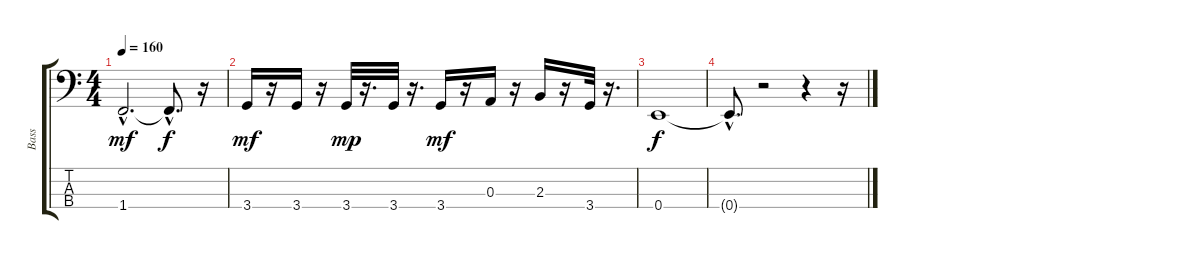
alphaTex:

\track ("Bass" "Bass") {instrument electricbassfinger}
\staff {score tabs}
\tuning (G2 D2 A1 E1) {hide}
\ts (4 4)
\tempo 160
\clef f4
\ks c
1.4{hac}.2{d dy mf} 1.4{hac t}.8{d dy f} r.16 |
3.4.16{dy mf} r.16 3.4.16 r.16 3.4.32{dy mp} r.16{d} 3.4.32 r.16{d} 3.4.16{dy mf} r.16 0.3.16 r.16 2.3.16 r.16 3.4.32 r.16{d} |
0.4.1{dy f} |
0.4{hac t}.8{d} r.2 r.4 r.16
